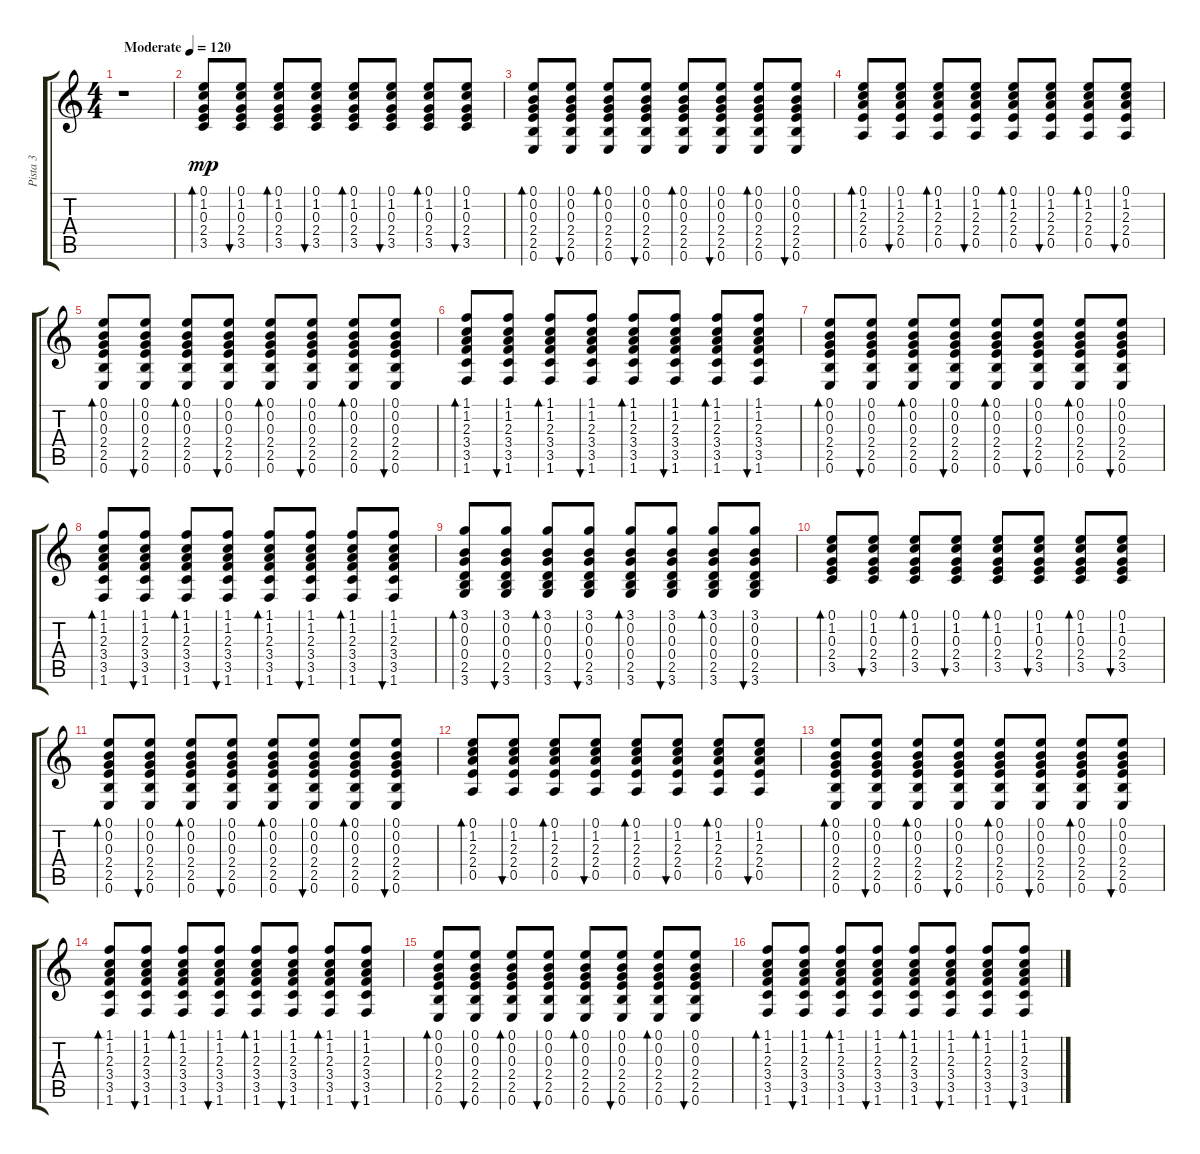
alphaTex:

\track ("Pista 3" "Pista 3") {instrument acousticguitarsteel}
\staff {score tabs}
\tuning (E4 B3 G3 D3 A2 E2) {hide}
\ts (4 4)
\tempo (120 "Moderate")
\clef g2
\ks c
r.1{dy mp instrument acousticguitarsteel} |
(0.1 1.2 0.3 2.4 3.5).8{bd 30} (0.1 1.2 0.3 2.4 3.5).8{bu 30} (0.1 1.2 0.3 2.4 3.5).8{bd 30} (0.1 1.2 0.3 2.4 3.5).8{bu 30} (0.1 1.2 0.3 2.4 3.5).8{bd 30} (0.1 1.2 0.3 2.4 3.5).8{bu 30} (0.1 1.2 0.3 2.4 3.5).8{bd 30} (0.1 1.2 0.3 2.4 3.5).8{bu 30} |
(0.1 0.2 0.3 2.4 2.5 0.6).8{bd 30} (0.1 0.2 0.3 2.4 2.5 0.6).8{bu 30} (0.1 0.2 0.3 2.4 2.5 0.6).8{bd 30} (0.1 0.2 0.3 2.4 2.5 0.6).8{bu 30} (0.1 0.2 0.3 2.4 2.5 0.6).8{bd 30} (0.1 0.2 0.3 2.4 2.5 0.6).8{bu 30} (0.1 0.2 0.3 2.4 2.5 0.6).8{bd 30} (0.1 0.2 0.3 2.4 2.5 0.6).8{bu 30} |
(0.1 1.2 2.3 2.4 0.5).8{bd 30} (0.1 1.2 2.3 2.4 0.5).8{bu 30} (0.1 1.2 2.3 2.4 0.5).8{bd 30} (0.1 1.2 2.3 2.4 0.5).8{bu 30} (0.1 1.2 2.3 2.4 0.5).8{bd 30} (0.1 1.2 2.3 2.4 0.5).8{bu 30} (0.1 1.2 2.3 2.4 0.5).8{bd 30} (0.1 1.2 2.3 2.4 0.5).8{bu 30} |
(0.1 0.2 0.3 2.4 2.5 0.6).8{bd 30} (0.1 0.2 0.3 2.4 2.5 0.6).8{bu 30} (0.1 0.2 0.3 2.4 2.5 0.6).8{bd 30} (0.1 0.2 0.3 2.4 2.5 0.6).8{bu 30} (0.1 0.2 0.3 2.4 2.5 0.6).8{bd 30} (0.1 0.2 0.3 2.4 2.5 0.6).8{bu 30} (0.1 0.2 0.3 2.4 2.5 0.6).8{bd 30} (0.1 0.2 0.3 2.4 2.5 0.6).8{bu 30} |
(1.1 1.2 2.3 3.4 3.5 1.6).8{bd 30} (1.1 1.2 2.3 3.4 3.5 1.6).8{bu 30} (1.1 1.2 2.3 3.4 3.5 1.6).8{bd 30} (1.1 1.2 2.3 3.4 3.5 1.6).8{bu 30} (1.1 1.2 2.3 3.4 3.5 1.6).8{bd 30} (1.1 1.2 2.3 3.4 3.5 1.6).8{bu 30} (1.1 1.2 2.3 3.4 3.5 1.6).8{bd 30} (1.1 1.2 2.3 3.4 3.5 1.6).8{bu 30} |
(0.1 0.2 0.3 2.4 2.5 0.6).8{bd 30} (0.1 0.2 0.3 2.4 2.5 0.6).8{bu 30} (0.1 0.2 0.3 2.4 2.5 0.6).8{bd 30} (0.1 0.2 0.3 2.4 2.5 0.6).8{bu 30} (0.1 0.2 0.3 2.4 2.5 0.6).8{bd 30} (0.1 0.2 0.3 2.4 2.5 0.6).8{bu 30} (0.1 0.2 0.3 2.4 2.5 0.6).8{bd 30} (0.1 0.2 0.3 2.4 2.5 0.6).8{bu 30} |
(1.1 1.2 2.3 3.4 3.5 1.6).8{bd 30} (1.1 1.2 2.3 3.4 3.5 1.6).8{bu 30} (1.1 1.2 2.3 3.4 3.5 1.6).8{bd 30} (1.1 1.2 2.3 3.4 3.5 1.6).8{bu 30} (1.1 1.2 2.3 3.4 3.5 1.6).8{bd 30} (1.1 1.2 2.3 3.4 3.5 1.6).8{bu 30} (1.1 1.2 2.3 3.4 3.5 1.6).8{bd 30} (1.1 1.2 2.3 3.4 3.5 1.6).8{bu 30} |
(3.1 0.2 0.3 0.4 2.5 3.6).8{bd 30} (3.1 0.2 0.3 0.4 2.5 3.6).8{bu 30} (3.1 0.2 0.3 0.4 2.5 3.6).8{bd 30} (3.1 0.2 0.3 0.4 2.5 3.6).8{bu 30} (3.1 0.2 0.3 0.4 2.5 3.6).8{bd 30} (3.1 0.2 0.3 0.4 2.5 3.6).8{bu 30} (3.1 0.2 0.3 0.4 2.5 3.6).8{bd 30} (3.1 0.2 0.3 0.4 2.5 3.6).8{bu 30} |
(0.1 1.2 0.3 2.4 3.5).8{bd 30} (0.1 1.2 0.3 2.4 3.5).8{bu 30} (0.1 1.2 0.3 2.4 3.5).8{bd 30} (0.1 1.2 0.3 2.4 3.5).8{bu 30} (0.1 1.2 0.3 2.4 3.5).8{bd 30} (0.1 1.2 0.3 2.4 3.5).8{bu 30} (0.1 1.2 0.3 2.4 3.5).8{bd 30} (0.1 1.2 0.3 2.4 3.5).8{bu 30} |
(0.1 0.2 0.3 2.4 2.5 0.6).8{bd 30} (0.1 0.2 0.3 2.4 2.5 0.6).8{bu 30} (0.1 0.2 0.3 2.4 2.5 0.6).8{bd 30} (0.1 0.2 0.3 2.4 2.5 0.6).8{bu 30} (0.1 0.2 0.3 2.4 2.5 0.6).8{bd 30} (0.1 0.2 0.3 2.4 2.5 0.6).8{bu 30} (0.1 0.2 0.3 2.4 2.5 0.6).8{bd 30} (0.1 0.2 0.3 2.4 2.5 0.6).8{bu 30} |
(0.1 1.2 2.3 2.4 0.5).8{bd 30} (0.1 1.2 2.3 2.4 0.5).8{bu 30} (0.1 1.2 2.3 2.4 0.5).8{bd 30} (0.1 1.2 2.3 2.4 0.5).8{bu 30} (0.1 1.2 2.3 2.4 0.5).8{bd 30} (0.1 1.2 2.3 2.4 0.5).8{bu 30} (0.1 1.2 2.3 2.4 0.5).8{bd 30} (0.1 1.2 2.3 2.4 0.5).8{bu 30} |
(0.1 0.2 0.3 2.4 2.5 0.6).8{bd 30} (0.1 0.2 0.3 2.4 2.5 0.6).8{bu 30} (0.1 0.2 0.3 2.4 2.5 0.6).8{bd 30} (0.1 0.2 0.3 2.4 2.5 0.6).8{bu 30} (0.1 0.2 0.3 2.4 2.5 0.6).8{bd 30} (0.1 0.2 0.3 2.4 2.5 0.6).8{bu 30} (0.1 0.2 0.3 2.4 2.5 0.6).8{bd 30} (0.1 0.2 0.3 2.4 2.5 0.6).8{bu 30} |
(1.1 1.2 2.3 3.4 3.5 1.6).8{bd 30} (1.1 1.2 2.3 3.4 3.5 1.6).8{bu 30} (1.1 1.2 2.3 3.4 3.5 1.6).8{bd 30} (1.1 1.2 2.3 3.4 3.5 1.6).8{bu 30} (1.1 1.2 2.3 3.4 3.5 1.6).8{bd 30} (1.1 1.2 2.3 3.4 3.5 1.6).8{bu 30} (1.1 1.2 2.3 3.4 3.5 1.6).8{bd 30} (1.1 1.2 2.3 3.4 3.5 1.6).8{bu 30} |
(0.1 0.2 0.3 2.4 2.5 0.6).8{bd 30} (0.1 0.2 0.3 2.4 2.5 0.6).8{bu 30} (0.1 0.2 0.3 2.4 2.5 0.6).8{bd 30} (0.1 0.2 0.3 2.4 2.5 0.6).8{bu 30} (0.1 0.2 0.3 2.4 2.5 0.6).8{bd 30} (0.1 0.2 0.3 2.4 2.5 0.6).8{bu 30} (0.1 0.2 0.3 2.4 2.5 0.6).8{bd 30} (0.1 0.2 0.3 2.4 2.5 0.6).8{bu 30} |
(1.1 1.2 2.3 3.4 3.5 1.6).8{bd 30} (1.1 1.2 2.3 3.4 3.5 1.6).8{bu 30} (1.1 1.2 2.3 3.4 3.5 1.6).8{bd 30} (1.1 1.2 2.3 3.4 3.5 1.6).8{bu 30} (1.1 1.2 2.3 3.4 3.5 1.6).8{bd 30} (1.1 1.2 2.3 3.4 3.5 1.6).8{bu 30} (1.1 1.2 2.3 3.4 3.5 1.6).8{bd 30} (1.1 1.2 2.3 3.4 3.5 1.6).8{bu 30}
